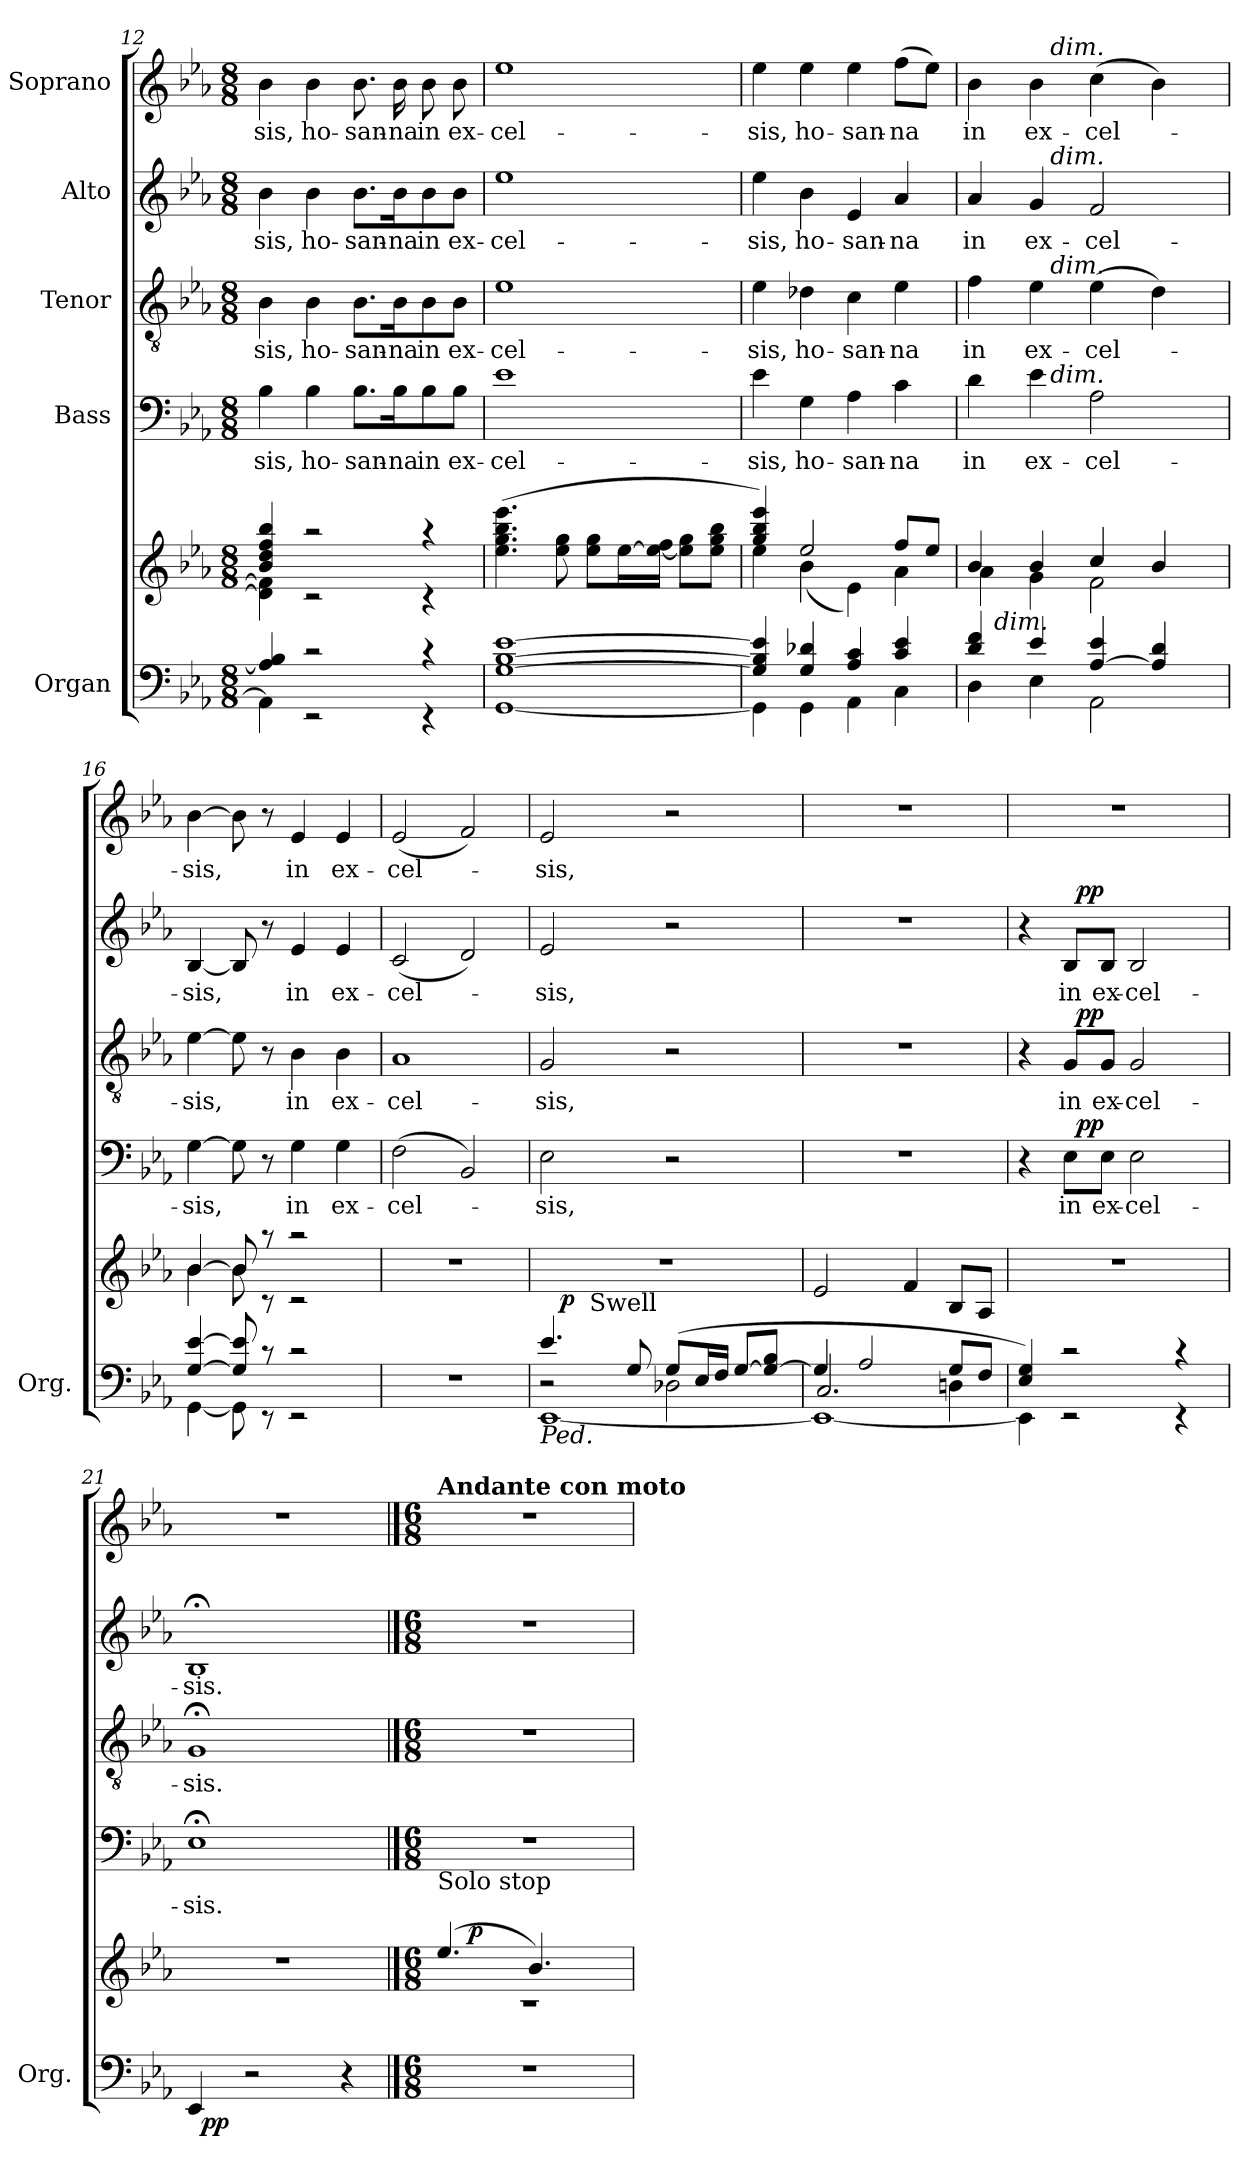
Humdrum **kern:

**kern	**kern	**dynam	**kern	**text	**dynam	**kern	**text	**dynam	**kern	**text	**dynam	**kern	**text
*part5	*part5	*part5	*part4	*part4	*part4	*part3	*part3	*part3	*part2	*part2	*part2	*part1	*part1
*staff6	*staff5	*staff5/6	*staff4	*staff4	*staff4	*staff3	*staff3	*staff3	*staff2	*staff2	*staff2	*staff1	*staff1
*I"Organ	*	*	*I"Bass	*	*	*I"Tenor	*	*	*I"Alto	*	*	*I"Soprano	*
*I'Org.	*	*	*	*	*	*	*	*	*	*	*	*	*
*clefF4	*clefG2	*	*clefF4	*	*	*clefGv2	*	*	*clefG2	*	*	*clefG2	*
*k[b-e-a-]	*k[b-e-a-]	*	*k[b-e-a-]	*	*	*k[b-e-a-]	*	*	*k[b-e-a-]	*	*	*k[b-e-a-]	*
*E-:	*E-:	*	*E-:	*	*	*E-:	*	*	*E-:	*	*	*E-:	*
*M8/8	*M8/8	*	*M8/8	*	*	*M8/8	*	*	*M8/8	*	*	*M8/8	*
=12	=12	=12	=12	=12	=12	=12	=12	=12	=12	=12	=12	=12	=12
*^	*^	*	*	*	*	*	*	*	*	*	*	*	*
!	!	!	!	!	!	!LO:LY:b	!	!	!LO:LY:b	!	!	!LO:LY:b	!	!	!LO:LY:b
4A-/] 4B-/	4AA-\]	4b-/ 4dd/ 4ff/ 4bb-/	4d\] 4f\]	.	4B-\	-sis,	.	4B-\	-sis,	.	4b-\	-sis,	.	4b-\	-sis,
!	!	!	!	!	!	!LO:LY:b	!	!	!LO:LY:b	!	!	!LO:LY:b	!	!	!LO:LY:b
2rc	2rEE	2raa	2rc	.	4B-\	ho-	.	4B-\	ho-	.	4b-\	ho-	.	4b-\	ho-
!	!	!	!	!	!	!LO:LY:b	!	!	!LO:LY:b	!	!	!LO:LY:b	!	!	!LO:LY:b
.	.	.	.	.	8.B-\L	-san-	.	8.B-\L	-san-	.	8.b-\L	-san-	.	8.b-\	-san-
!	!	!	!	!	!	!LO:LY:b	!	!	!LO:LY:b	!	!	!LO:LY:b	!	!	!LO:LY:b
.	.	.	.	.	16B-\K	-na	.	16B-\K	-na	.	16b-\K	-na	.	16b-\	-na
!	!	!	!	!	!	!LO:LY:b	!	!	!LO:LY:b	!	!	!LO:LY:b	!	!	!LO:LY:b
4rc	4rEE	4raa	4rc	.	8B-\	in	.	8B-\	in	.	8b-\	in	.	8b-\	in
!	!	!	!	!	!	!LO:LY:b	!	!	!LO:LY:b	!	!	!LO:LY:b	!	!	!LO:LY:b
.	.	.	.	.	8B-\J	ex-	.	8B-\J	ex-	.	8b-\J	ex-	.	8b-\	ex-
*	*	*v	*v	*	*	*	*	*	*	*	*	*	*	*	*
!!LO:LB:g=z
=13	=13	=13	=13	=13	=13	=13	=13	=13	=13	=13	=13	=13	=13	=13
!	!	!	!	!	!LO:LY:b	!	!	!LO:LY:b	!	!	!LO:LY:b	!	!	!LO:LY:b
[>1G [>1B- [>1e-	[<1GG	(>4.ee-\ 4.gg\ 4.bb-\ 4.eee-\	.	1e-	-cel-	.	1e-	-cel-	.	1ee-	-cel-	.	1ee-	-cel-
.	.	8ee-\ 8gg\	.	.	.	.	.	.	.	.	.	.	.	.
.	.	8ee-\ 8gg\L	.	.	.	.	.	.	.	.	.	.	.	.
.	.	[16ee-\L	.	.	.	.	.	.	.	.	.	.	.	.
.	.	16ee-\_ 16ff\JJ	.	.	.	.	.	.	.	.	.	.	.	.
.	.	8ee-\] 8gg\L	.	.	.	.	.	.	.	.	.	.	.	.
.	.	8ee-\ 8gg\ 8bb-\J	.	.	.	.	.	.	.	.	.	.	.	.
=14	=14	=14	=14	=14	=14	=14	=14	=14	=14	=14	=14	=14	=14	=14
*	*	*^	*	*	*	*	*	*	*	*	*	*	*	*
!	!	!	!	!	!	!LO:LY:b	!	!	!LO:LY:b	!	!	!LO:LY:b	!	!	!LO:LY:b
4G/] 4B-/] 4e-/]	4GG\]	4gg/ 4bb-/ 4eee-/)	4ee-\	.	4e-\	-sis,	.	4e-\	-sis,	.	4ee-\	-sis,	.	4ee-\	-sis,
!	!	!	!	!	!	!LO:LY:b	!	!	!LO:LY:b	!	!	!LO:LY:b	!	!	!LO:LY:b
4G/ 4d-X/	4GG\	2ee-/	(<4b-\	.	4G\	ho-	.	4d-X\	ho-	.	4b-\	ho-	.	4ee-\	ho-
!	!	!	!	!	!	!LO:LY:b	!	!	!LO:LY:b	!	!	!LO:LY:b	!	!	!LO:LY:b
4A-/ 4c/	4AA-\	.	4e-\)	.	4A-\	-san-	.	4c\	-san-	.	4e-/	-san-	.	4ee-\	-san-
!	!	!	!	!	!	!LO:LY:b	!	!	!LO:LY:b	!	!	!LO:LY:b	!	!	!LO:LY:b
4c/ 4e-/	4C\	8ff/L	4a-\	.	4c\	-na	.	4e-\	-na	.	4a-/	-na	.	(>8ff\L	-na
.	.	8ee-/J	.	.	.	.	.	.	.	.	.	.	.	8ee-\J)	.
=15	=15	=15	=15	=15	=15	=15	=15	=15	=15	=15	=15	=15	=15	=15	=15
!	!	!	!	!	!	!LO:LY:b	!	!	!LO:LY:b	!	!	!LO:LY:b	!	!	!LO:LY:b
*	*	*	*^	*	*^	*	*	*^	*	*	*^	*	*	*^	*
4d/ 4f/	4D\	4b-/	4a-\	16.ryy	.	4d\	4ryy	in	.	4f\	4ryy	in	.	4a-/	4ryy	in	.	4b-\	4ryy	in
!	!	!	!	!LO:TX:b:i:t=dim.	!	!	!	!	!	!	!	!	!	!	!	!	!	!	!	!
.	.	.	.	2ryy	.	.	.	.	.	.	.	.	.	.	.	.	.	.	.	.
!	!	!	!	!	!	!	!	!LO:LY:b	!	!	!	!LO:LY:b	!	!	!	!LO:LY:b	!	!	!	!LO:LY:b
4e-/	4E-\	4b-/	4g\	.	.	4e-\	16ryy	ex-	.	4e-\	16ryy	ex-	.	4g/	16ryy	ex-	.	4b-\	16ryy	ex-
!	!	!	!	!	!	!	!	!	!	!	!	!	!	!	!	!	!	!	!LO:TX:a:i:t=dim.	!
!	!	!	!	!	!	!	!	!	!	!	!	!	!	!	!LO:TX:a:i:t=dim.	!	!	!	!	!
!	!	!	!	!	!	!	!	!	!	!	!LO:TX:a:i:t=dim.	!	!	!	!	!	!	!	!	!
!	!	!	!	!	!	!	!LO:TX:a:i:t=dim.	!	!	!	!	!	!	!	!	!	!	!	!	!
.	.	.	.	.	.	.	2ryy	.	.	.	2ryy	.	.	.	2ryy	.	.	.	2ryy	.
!	!	!	!	!	!	!	!	!LO:LY:b	!	!	!	!LO:LY:b	!	!	!	!LO:LY:b	!	!	!	!LO:LY:b
[<4A-/ 4e-/	2AA-\	4cc/	2f\	.	.	2A-\	.	-cel-	.	(>4e-\	.	-cel-	.	2f/	.	-cel-	.	(>4cc\	.	-cel-
.	.	.	.	4ryy	.	.	.	.	.	.	.	.	.	.	.	.	.	.	.	.
4A-/] 4d/	.	4b-/	.	.	.	.	.	.	.	4d\)	.	.	.	.	.	.	.	4b-\)	.	.
.	.	.	.	.	.	.	8.ryy	.	.	.	8.ryy	.	.	.	8.ryy	.	.	.	8.ryy	.
.	.	.	.	8ryy	.	.	.	.	.	.	.	.	.	.	.	.	.	.	.	.
.	.	.	.	32ryy	.	.	.	.	.	.	.	.	.	.	.	.	.	.	.	.
=16	=16	=16	=16	=16	=16	=16	=16	=16	=16	=16	=16	=16	=16	=16	=16	=16	=16	=16	=16	=16
!	!	!	!	!	!	!	!	!LO:LY:b	!	!	!	!LO:LY:b	!	!	!	!LO:LY:b	!	!	!	!LO:LY:b
*	*	*	*v	*v	*	*	*	*	*	*v	*v	*	*	*v	*v	*	*	*v	*v	*
*	*	*	*	*	*v	*v	*	*	*	*	*	*	*	*	*	*
[>4G/ [>4e-/	[<4GG\	[>4b-/	4b-\	.	[4G\	-sis,	.	[4e-\	-sis,	.	[4B-/	-sis,	.	[4b-\	-sis,
8G/] 8e-/]	8GG\]	8b-/]	8b-\	.	8G\]	.	.	8e-\]	.	.	8B-/]	.	.	8b-\]	.
8rc	8rEE	8raa	8rc	.	8r	.	.	8r	.	.	8r	.	.	8r	.
!	!	!	!	!	!	!LO:LY:b	!	!	!LO:LY:b	!	!	!LO:LY:b	!	!	!LO:LY:b
2rc	2rEE	2raa	2rc	.	4G\	in	.	4B-\	in	.	4e-/	in	.	4e-/	in
!	!	!	!	!	!	!LO:LY:b	!	!	!LO:LY:b	!	!	!LO:LY:b	!	!	!LO:LY:b
.	.	.	.	.	4G\	ex-	.	4B-\	ex-	.	4e-/	ex-	.	4e-/	ex-
*v	*v	*	*	*	*	*	*	*	*	*	*	*	*	*	*
*	*v	*v	*	*	*	*	*	*	*	*	*	*	*	*
!!LO:PB:g=z
=17	=17	=17	=17	=17	=17	=17	=17	=17	=17	=17	=17	=17	=17
!	!	!	!	!LO:LY:b	!	!	!LO:LY:b	!	!	!LO:LY:b	!	!	!LO:LY:b
1r	1r	.	(>2F\	-cel-	.	1A-	-cel-	.	(<2c/	-cel-	.	(<2e-/	-cel-
.	.	.	2BB-/)	.	.	.	.	.	2d/)	.	.	2f/)	.
=18	=18	=18	=18	=18	=18	=18	=18	=18	=18	=18	=18	=18	=18
*^	*	*	*	*	*	*	*	*	*	*	*	*	*
*	*^	*	*	*	*	*	*	*	*	*	*	*	*	*
!LO:TX:b:i:t=Ped.	!	!	!	!	!	!	!	!	!	!	!	!	!	!	!
!	!	!	!	!	!	!LO:LY:b	!	!	!LO:LY:b	!	!	!LO:LY:b	!	!	!LO:LY:b
*	*	*	*^	*	*	*	*	*	*	*	*	*	*	*	*
*	*	*	*	*^	*	*	*	*	*	*	*	*	*	*	*	*
4.e-/	[<1EE-	2r	1r	16ryy	8.ryy	.	2E-\	-sis,	.	2G/	-sis,	.	2e-/	-sis,	.	2e-/	-sis,
!	!	!	!	!	!	!LO:DY:b	!	!	!	!	!	!	!	!	!	!	!
.	.	.	.	2...ryy	.	p	.	.	.	.	.	.	.	.	.	.	.
!	!	!	!	!	!LO:TX:b:t=Swell	!	!	!	!	!	!	!	!	!	!	!	!
.	.	.	.	.	2ryy	.	.	.	.	.	.	.	.	.	.	.	.
8G/	.	.	.	.	.	.	.	.	.	.	.	.	.	.	.	.	.
(>8G/L	.	2D-X\	.	.	.	.	2r	.	.	2r	.	.	2r	.	.	2r	.
16E-/L	.	.	.	.	.	.	.	.	.	.	.	.	.	.	.	.	.
16F/JJ	.	.	.	.	4ryy	.	.	.	.	.	.	.	.	.	.	.	.
[>8G/L	.	.	.	.	.	.	.	.	.	.	.	.	.	.	.	.	.
8G/_ 8B-/J	.	.	.	.	.	.	.	.	.	.	.	.	.	.	.	.	.
.	.	.	.	.	16ryy	.	.	.	.	.	.	.	.	.	.	.	.
*	*	*	*v	*v	*v	*	*	*	*	*	*	*	*	*	*	*	*
=19	=19	=19	=19	=19	=19	=19	=19	=19	=19	=19	=19	=19	=19	=19	=19
4G/]	1EE-_	2.C/	(>2e-/)	.	1r	.	.	1r	.	.	1r	.	.	1r	.
2A-/	.	.	.	.	.	.	.	.	.	.	.	.	.	.	.
.	.	.	4f/	.	.	.	.	.	.	.	.	.	.	.	.
8G/L	.	4Dn\	8B-/L	.	.	.	.	.	.	.	.	.	.	.	.
8F/J	.	.	8A-/J	.	.	.	.	.	.	.	.	.	.	.	.
*	*v	*v	*	*	*	*	*	*	*	*	*	*	*	*	*
=20	=20	=20	=20	=20	=20	=20	=20	=20	=20	=20	=20	=20	=20	=20
*	*	*	*	*^	*	*	*^	*	*	*^	*	*	*	*
4E-/ 4G/)	4EE-\]	1r	.	4r	4ryy	.	.	4r	4ryy	.	.	4r	4ryy	.	.	1r	.
!	!	!	!	!	!	!LO:LY:b	!	!	!	!LO:LY:b	!	!	!	!LO:LY:b	!	!	!
2rc	2rEE	.	.	8E-\L	32ryy	in	.	8G/L	32ryy	in	.	8B-/L	32ryy	in	.	.	.
!	!	!	!	!	!	!	!LO:DY:a	!	!	!	!LO:DY:a	!	!	!	!LO:DY:a	!	!
.	.	.	.	.	2ryy	.	pp	.	2ryy	.	pp	.	2ryy	.	pp	.	.
!	!	!	!	!	!	!LO:LY:b	!	!	!	!LO:LY:b	!	!	!	!LO:LY:b	!	!	!
.	.	.	.	8E-\J	.	ex-	.	8G/J	.	ex-	.	8B-/J	.	ex-	.	.	.
!	!	!	!	!	!	!LO:LY:b	!	!	!	!LO:LY:b	!	!	!	!LO:LY:b	!	!	!
.	.	.	.	2E-\	.	-cel-	.	2G/	.	-cel-	.	2B-/	.	-cel-	.	.	.
4rc	4rEE	.	.	.	.	.	.	.	.	.	.	.	.	.	.	.	.
.	.	.	.	.	8..ryy	.	.	.	8..ryy	.	.	.	8..ryy	.	.	.	.
=21	=21	=21	=21	=21	=21	=21	=21	=21	=21	=21	=21	=21	=21	=21	=21	=21	=21
!	!	!	!	!	!	!LO:LY:b	!	!	!	!LO:LY:b	!	!	!	!LO:LY:b	!	!	!
*	*	*	*	*v	*v	*	*	*	*	*	*	*v	*v	*	*	*	*
*	*	*	*	*	*	*	*v	*v	*	*	*	*	*	*	*
4EE-/	32ryy	1r	.	1E-;<	-sis.	.	1G;<	-sis.	.	1B-;<	-sis.	.	1r	.
!	!	!	!LO:DY:b=2	!	!	!	!	!	!	!	!	!	!	!
.	2ryy	.	pp	.	.	.	.	.	.	.	.	.	.	.
2r	.	.	.	.	.	.	.	.	.	.	.	.	.	.
.	4...ryy	.	.	.	.	.	.	.	.	.	.	.	.	.
4r	.	.	.	.	.	.	.	.	.	.	.	.	.	.
*v	*v	*	*	*	*	*	*	*	*	*	*	*	*	*
!!LO:LB:g=z
==22	==22	==22	==22	==22	==22	==22	==22	==22	==22	==22	==22	==22	==22
*M6/8	*M6/8	*	*M6/8	*	*	*M6/8	*	*	*M6/8	*	*	*M6/8	*
*^	*^	*	*	*	*	*	*	*	*	*	*	*	*
*	*	*	*^	*	*	*	*	*	*	*	*	*	*	*	*
!	!	!	!	!	!	!	!	!	!	!	!	!	!	!	!LO:TX:a:B:t=Andante con moto	!
!	!	!	!	!	!	!LO:TX:b:t=Solo stop	!	!	!	!	!	!	!	!	!	!
*v	*v	*	*	*	*	*	*	*	*	*	*	*	*	*	*	*
2.r	(>4.ee-/	2.rc	16.ryy	.	2.r	.	.	2.r	.	.	2.r	.	.	2.r	.
!	!	!	!	!LO:DY:a	!	!	!	!	!	!	!	!	!	!	!
.	.	.	2ryy	p	.	.	.	.	.	.	.	.	.	.	.
.	4.b-/)	.	.	.	.	.	.	.	.	.	.	.	.	.	.
.	.	.	8ryy	.	.	.	.	.	.	.	.	.	.	.	.
.	.	.	32ryy	.	.	.	.	.	.	.	.	.	.	.	.
*	*v	*v	*v	*	*	*	*	*	*	*	*	*	*	*	*
=	=	=	=	=	=	=	=	=	=	=	=	=	=
*-	*-	*-	*-	*-	*-	*-	*-	*-	*-	*-	*-	*-	*-
